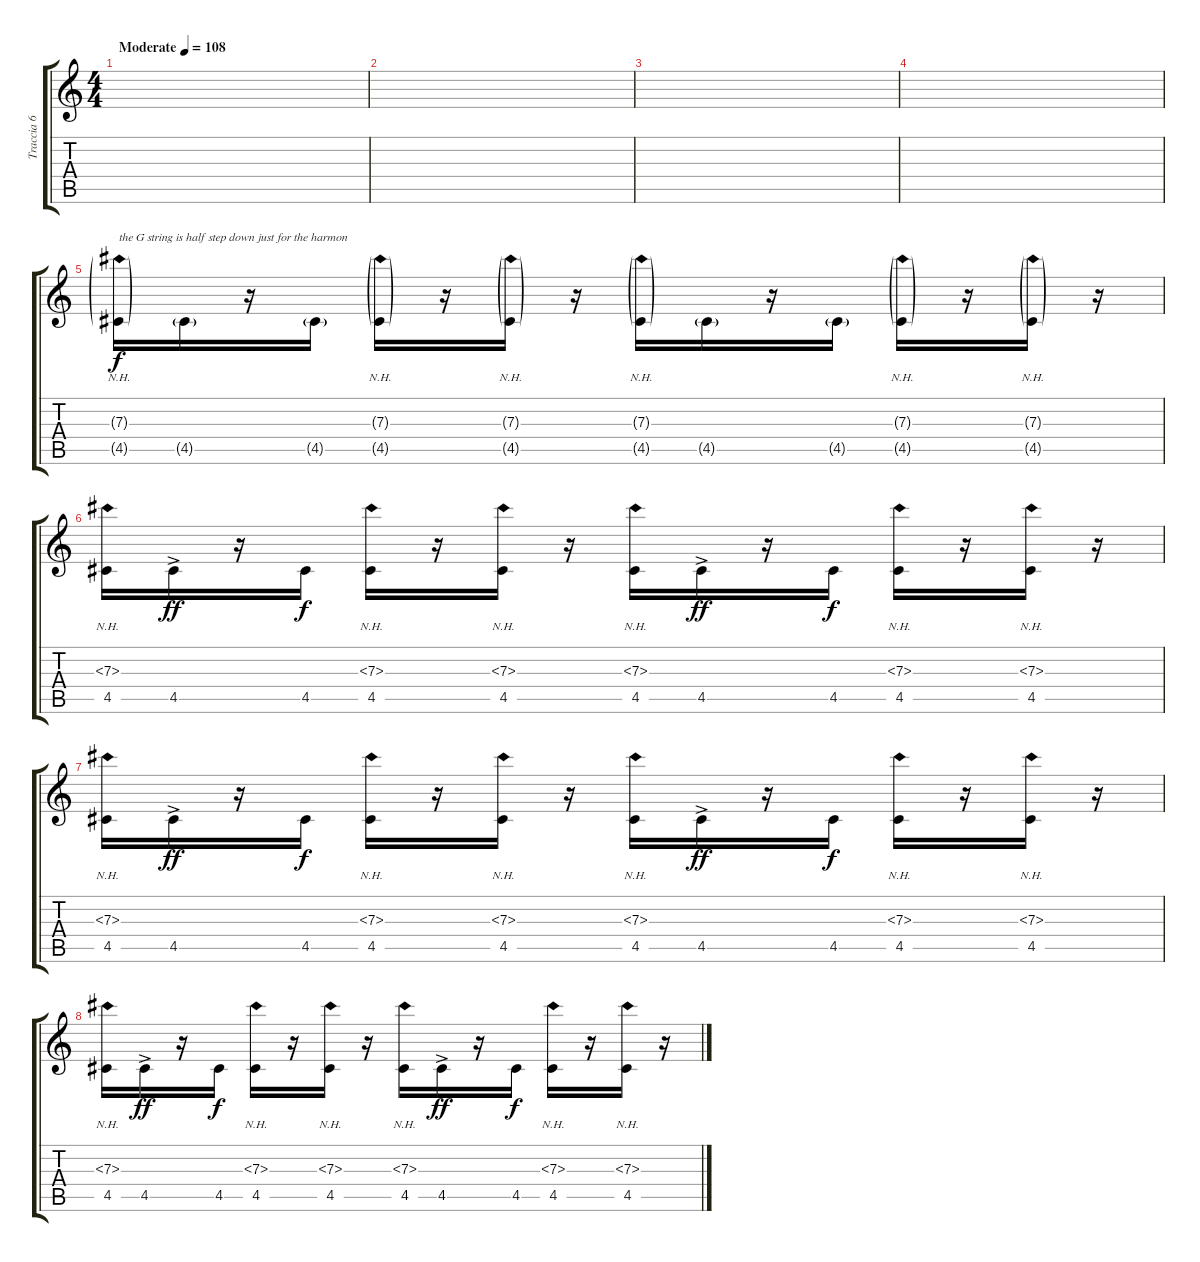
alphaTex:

\track ("Traccia 6" "Traccia 6") {instrument overdrivenguitar}
\staff {score tabs}
\tuning (E4 B3 Gb3 D3 A2 E2) {hide}
\ts (4 4)
\tempo (108 "Moderate")
\clef g2
\ks c
|
|
|
|
(7.3{nh g} 4.5{g}).16{txt "the G string is half step down just for the harmon"} 4.5{g}.16 r.16 4.5{g}.16 (7.3{nh g} 4.5{g}).16 r.16 (7.3{nh g} 4.5{g}).16 r.16 (7.3{nh g} 4.5{g}).16 4.5{g}.16 r.16 4.5{g}.16 (7.3{nh g} 4.5{g}).16 r.16 (7.3{nh g} 4.5{g}).16 r.16 |
(7.3{nh} 4.5).16{dy f} 4.5{ac}.16{dy ff} r.16 4.5.16{dy f} (7.3{nh} 4.5).16 r.16 (7.3{nh} 4.5).16 r.16 (7.3{nh} 4.5).16 4.5{ac}.16{dy ff} r.16 4.5.16{dy f} (7.3{nh} 4.5).16 r.16 (7.3{nh} 4.5).16 r.16 |
(7.3{nh} 4.5).16 4.5{ac}.16{dy ff} r.16 4.5.16{dy f} (7.3{nh} 4.5).16 r.16 (7.3{nh} 4.5).16 r.16 (7.3{nh} 4.5).16 4.5{ac}.16{dy ff} r.16 4.5.16{dy f} (7.3{nh} 4.5).16 r.16 (7.3{nh} 4.5).16 r.16 |
(7.3{nh} 4.5).16 4.5{ac}.16{dy ff} r.16 4.5.16{dy f} (7.3{nh} 4.5).16 r.16 (7.3{nh} 4.5).16 r.16 (7.3{nh} 4.5).16 4.5{ac}.16{dy ff} r.16 4.5.16{dy f} (7.3{nh} 4.5).16 r.16 (7.3{nh} 4.5).16 r.16
